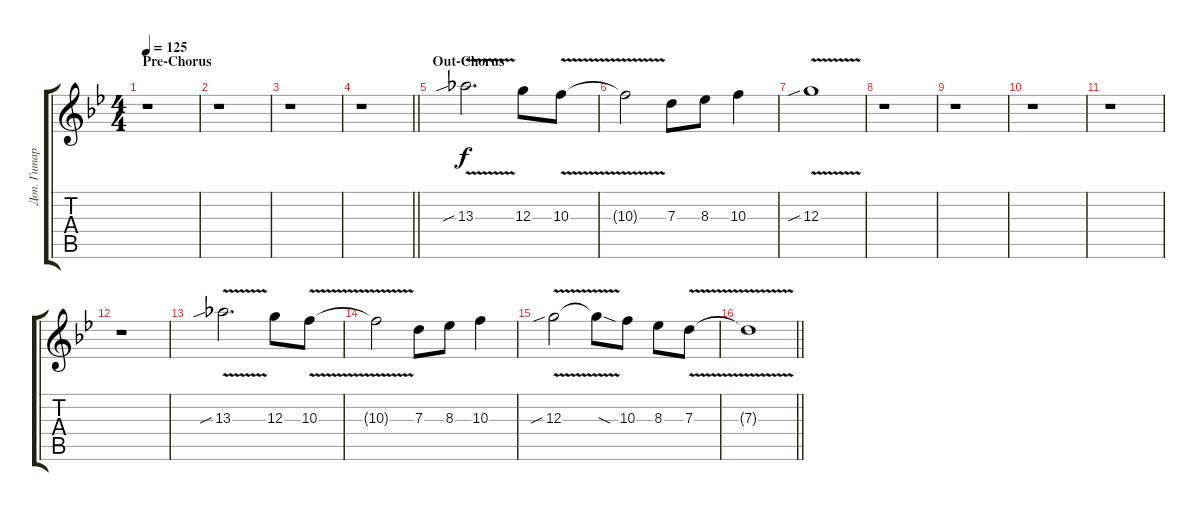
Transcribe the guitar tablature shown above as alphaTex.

\track ("Доп. Гитара" "Доп. Гитар") {instrument distortionguitar}
\staff {score tabs}
\tuning (E4 B3 G3 D3 A2 E2) {hide}
\ts (4 4)
\section ("" "Pre-Chorus")
\tempo 125
\clef g2
\ks bb
r.1{dy f} |
r.1 |
r.1 |
\barLineRight lightlight
r.1 |
\section ("" "Out-Chorus")
13.3{v sib}.2{d} 12.3.8 10.3{v}.8 |
10.3{v t}.2 7.3.8 8.3.8 10.3.4 |
12.3{v sib}.1 |
r.1 |
r.1 |
r.1 |
r.1 |
r.1 |
13.3{v sib}.2{d} 12.3.8 10.3{v}.8 |
10.3{v t}.2 7.3.8 8.3.8 10.3.4 |
12.3{v sib}.2 12.3{sod t}.8 10.3.8 8.3.8 7.3{v}.8 |
\barLineRight lightlight
7.3{v t}.1
